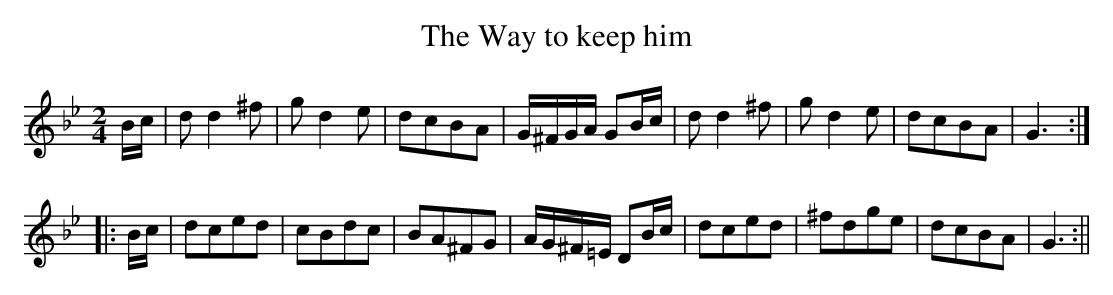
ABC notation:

X:1
T:Way to keep him, The
M:2/4
L:1/8
K:Gmin
B/c/ | d d2 ^f | g d2 e | dcBA | G/^F/G/A/ GB/c/ | d d2 ^f | g d2 e | dcBA | G3 :|
|: B/c/ | dced | cBdc | BA^FG | A/G/^F/=E/ DB/c/ | dced | ^fdge | dcBA | G3 :||
